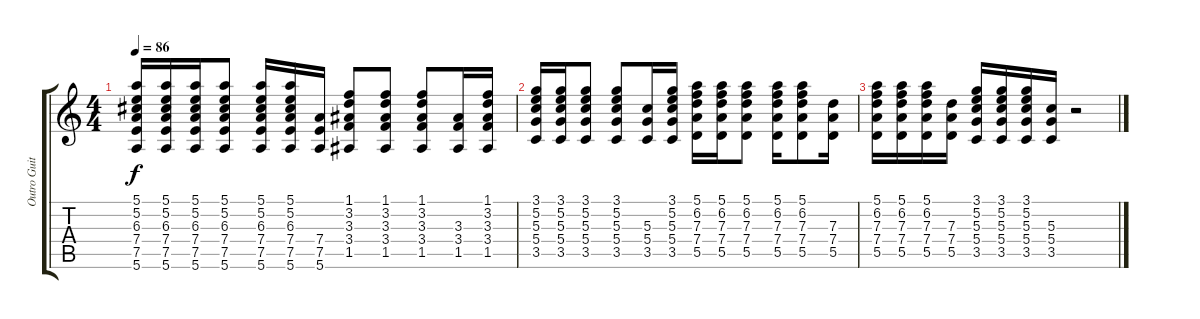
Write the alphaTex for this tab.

\track ("Outro Guitar" "Outro Guit") {instrument acousticguitarsteel}
\staff {score tabs}
\tuning (E4 B3 G3 D3 A2 E2) {hide}
\ts (4 4)
\tempo 86
\clef g2
\ks c
(5.1 5.2 6.3 7.4 7.5 5.6).16{dy f volume 4} (5.1 5.2 6.3 7.4 7.5 5.6).16 (5.1 5.2 6.3 7.4 7.5 5.6).16 (5.1 5.2 6.3 7.4 7.5 5.6).8 (5.1 5.2 6.3 7.4 7.5 5.6).16 (5.1 5.2 6.3 7.4 7.5 5.6).16 (7.4 7.5 5.6).16 (1.1 3.2 3.3 3.4 1.5).8 (1.1 3.2 3.3 3.4 1.5).8 (1.1 3.2 3.3 3.4 1.5).8 (3.3 3.4 1.5).16 (1.1 3.2 3.3 3.4 1.5).16 |
(3.1 5.2 5.3 5.4 3.5).16{volume 3} (3.1 5.2 5.3 5.4 3.5).16 (3.1 5.2 5.3 5.4 3.5).8 (3.1 5.2 5.3 5.4 3.5).8 (5.3 5.4 3.5).16 (3.1 5.2 5.3 5.4 3.5).16 (5.1 6.2 7.3 7.4 5.5).16 (5.1 6.2 7.3 7.4 5.5).16 (5.1 6.2 7.3 7.4 5.5).8 (5.1 6.2 7.3 7.4 5.5).16 (5.1 6.2 7.3 7.4 5.5).8 (7.3 7.4 5.5).16 |
(5.1 6.2 7.3 7.4 5.5).16{volume 2} (5.1 6.2 7.3 7.4 5.5).16 (5.1 6.2 7.3 7.4 5.5).16 (7.3 7.4 5.5).16 (3.1 5.2 5.3 5.4 3.5).16 (3.1 5.2 5.3 5.4 3.5).16 (3.1 5.2 5.3 5.4 3.5).16 (5.3 5.4 3.5).16 r.2
